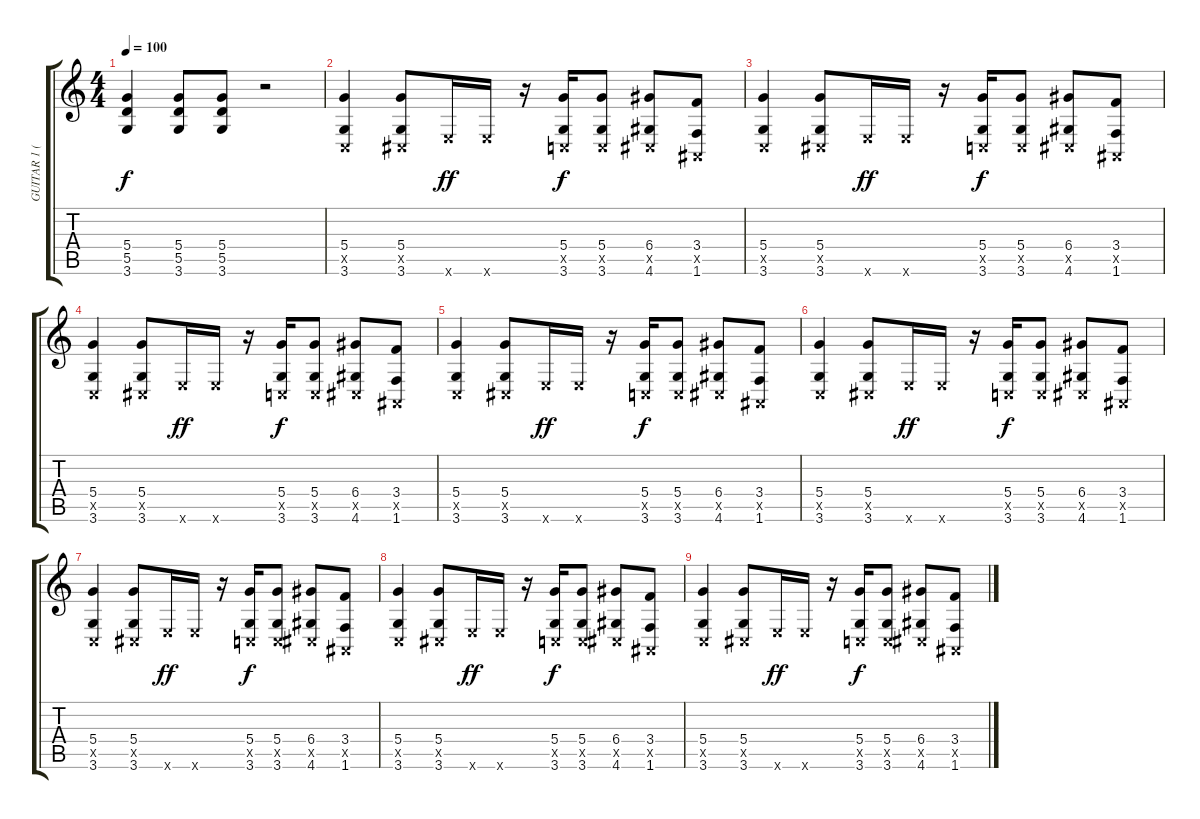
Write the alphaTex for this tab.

\track ("GUITAR 1 ( Munky ) - James The Gorilla" "GUITAR 1 (") {instrument overdrivenguitar}
\staff {score tabs}
\tuning (E4 B3 G3 D3 A2 E2) {hide}
\ts (4 4)
\tempo 100
\clef g2
\ks c
(5.4 5.5 3.6).4{dy f} (5.4 5.5 3.6).8 (5.4 5.5 3.6).8 r.2 |
(5.4 -9.5{x} 3.6).4{volume 16 instrument overdrivenguitar} (5.4 -8.5{x} 3.6).8 0.6{x}.16{dy ff} 0.6{x}.16 r.16 (5.4 -9.5{x} 3.6).16{dy f} (5.4 -9.5{x} 3.6).8 (6.4 -8.5{x} 4.6).8 (3.4 -11.5{x} 1.6).8 |
(5.4 -9.5{x} 3.6).4{volume 16 instrument overdrivenguitar} (5.4 -8.5{x} 3.6).8 0.6{x}.16{dy ff} 0.6{x}.16 r.16 (5.4 -9.5{x} 3.6).16{dy f} (5.4 -9.5{x} 3.6).8 (6.4 -8.5{x} 4.6).8 (3.4 -11.5{x} 1.6).8 |
(5.4 -9.5{x} 3.6).4{volume 16 instrument overdrivenguitar} (5.4 -8.5{x} 3.6).8 0.6{x}.16{dy ff} 0.6{x}.16 r.16 (5.4 -9.5{x} 3.6).16{dy f} (5.4 -9.5{x} 3.6).8 (6.4 -8.5{x} 4.6).8 (3.4 -11.5{x} 1.6).8 |
(5.4 -9.5{x} 3.6).4{volume 16 instrument overdrivenguitar} (5.4 -8.5{x} 3.6).8 0.6{x}.16{dy ff} 0.6{x}.16 r.16 (5.4 -9.5{x} 3.6).16{dy f} (5.4 -9.5{x} 3.6).8 (6.4 -8.5{x} 4.6).8 (3.4 -11.5{x} 1.6).8 |
(5.4 -9.5{x} 3.6).4{volume 16 instrument overdrivenguitar} (5.4 -8.5{x} 3.6).8 0.6{x}.16{dy ff} 0.6{x}.16 r.16 (5.4 -9.5{x} 3.6).16{dy f} (5.4 -9.5{x} 3.6).8 (6.4 -8.5{x} 4.6).8 (3.4 -11.5{x} 1.6).8 |
(5.4 -9.5{x} 3.6).4{volume 16 instrument overdrivenguitar} (5.4 -8.5{x} 3.6).8 0.6{x}.16{dy ff} 0.6{x}.16 r.16 (5.4 -9.5{x} 3.6).16{dy f} (5.4 -9.5{x} 3.6).8 (6.4 -8.5{x} 4.6).8 (3.4 -11.5{x} 1.6).8 |
(5.4 -9.5{x} 3.6).4{volume 16 instrument overdrivenguitar} (5.4 -8.5{x} 3.6).8 0.6{x}.16{dy ff} 0.6{x}.16 r.16 (5.4 -9.5{x} 3.6).16{dy f} (5.4 -9.5{x} 3.6).8 (6.4 -8.5{x} 4.6).8 (3.4 -11.5{x} 1.6).8 |
(5.4 -9.5{x} 3.6).4{volume 16 instrument overdrivenguitar} (5.4 -8.5{x} 3.6).8 0.6{x}.16{dy ff} 0.6{x}.16 r.16 (5.4 -9.5{x} 3.6).16{dy f} (5.4 -9.5{x} 3.6).8 (6.4 -8.5{x} 4.6).8 (3.4 -11.5{x} 1.6).8
